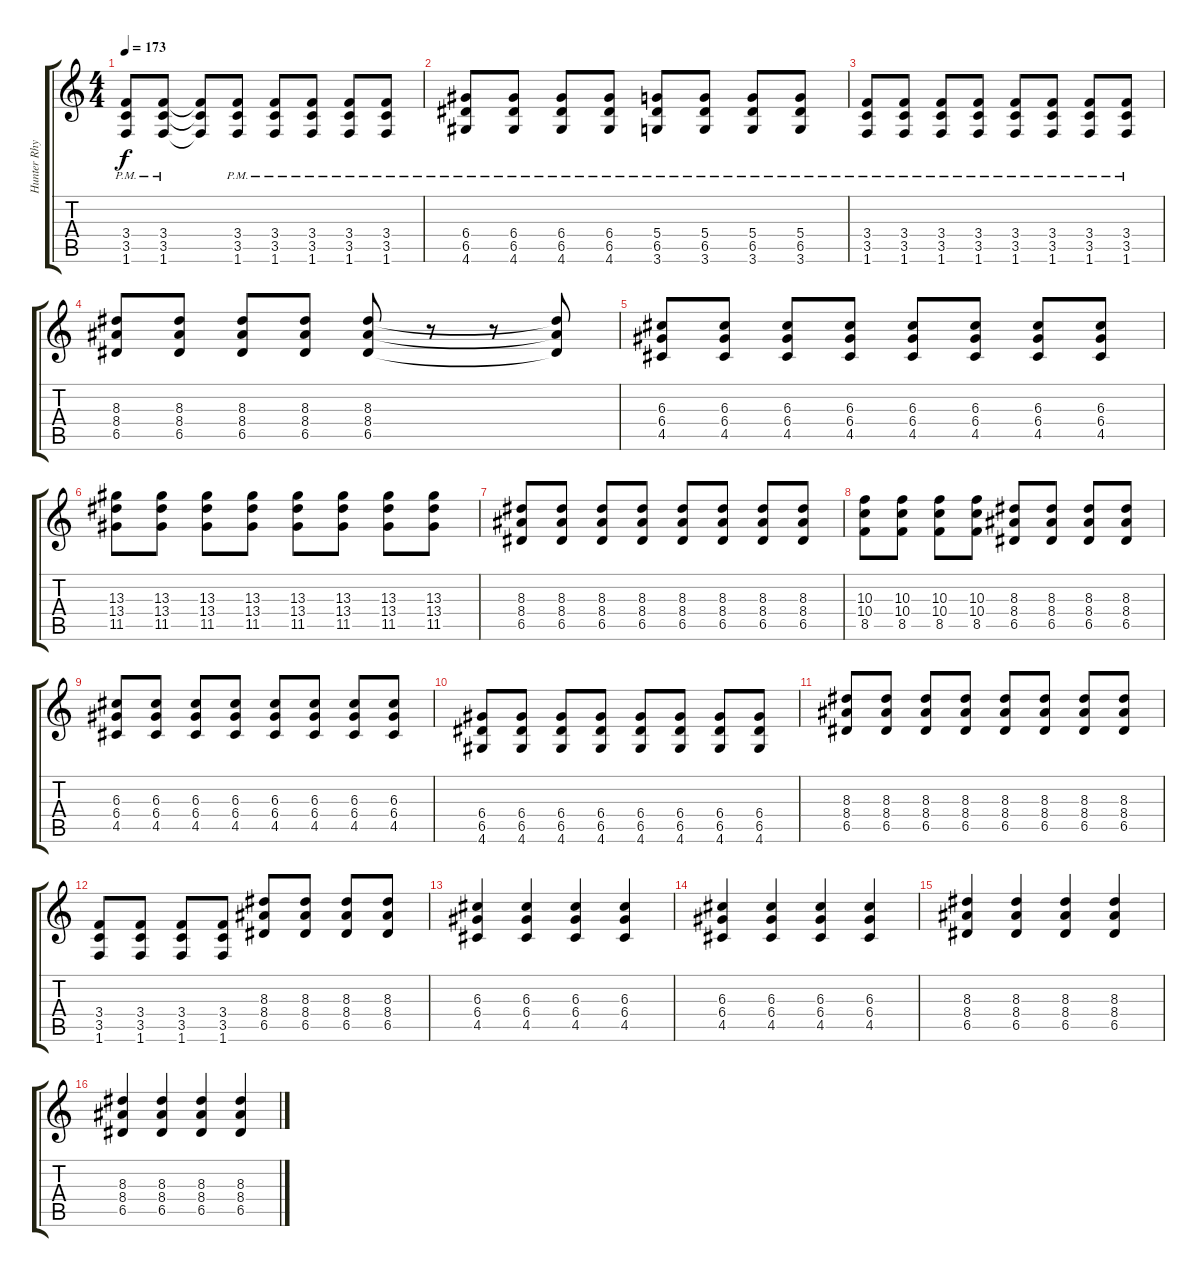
\track ("Hunter Rhythm" "Hunter Rhy") {instrument distortionguitar}
\staff {score tabs}
\tuning (E4 B3 G3 D3 A2 E2) {hide}
\ts (4 4)
\tempo 173
\clef g2
\ks c
(3.4{pm} 3.5{pm} 1.6{pm}).8{dy f} (3.4{pm} 3.5{pm} 1.6{pm}).8 (3.4{t} 3.5{t} 1.6{t}).8 (3.4{pm} 3.5{pm} 1.6{pm}).8 (3.4{pm} 3.5{pm} 1.6{pm}).8 (3.4{pm} 3.5{pm} 1.6{pm}).8 (3.4{pm} 3.5{pm} 1.6{pm}).8 (3.4{pm} 3.5{pm} 1.6{pm}).8 |
(6.4{pm} 6.5{pm} 4.6{pm}).8 (6.4{pm} 6.5{pm} 4.6{pm}).8 (6.4{pm} 6.5{pm} 4.6{pm}).8 (6.4{pm} 6.5{pm} 4.6{pm}).8 (5.4{pm} 6.5{pm} 3.6{pm}).8 (5.4{pm} 6.5{pm} 3.6{pm}).8 (5.4{pm} 6.5{pm} 3.6{pm}).8 (5.4{pm} 6.5{pm} 3.6{pm}).8 |
(3.4{pm} 3.5{pm} 1.6{pm}).8 (3.4{pm} 3.5{pm} 1.6{pm}).8 (3.4{pm} 3.5{pm} 1.6{pm}).8 (3.4{pm} 3.5{pm} 1.6{pm}).8 (3.4{pm} 3.5{pm} 1.6{pm}).8 (3.4{pm} 3.5{pm} 1.6{pm}).8 (3.4{pm} 3.5{pm} 1.6{pm}).8 (3.4{pm} 3.5{pm} 1.6{pm}).8 |
(8.3 8.4 6.5).8 (8.3 8.4 6.5).8 (8.3 8.4 6.5).8 (8.3 8.4 6.5).8 (8.3 8.4 6.5).8 r.8 r.8 (8.3{t} 8.4{t} 6.5{t}).8 |
(6.3 6.4 4.5).8 (6.3 6.4 4.5).8 (6.3 6.4 4.5).8 (6.3 6.4 4.5).8 (6.3 6.4 4.5).8 (6.3 6.4 4.5).8 (6.3 6.4 4.5).8 (6.3 6.4 4.5).8 |
(13.3 13.4 11.5).8 (13.3 13.4 11.5).8 (13.3 13.4 11.5).8 (13.3 13.4 11.5).8 (13.3 13.4 11.5).8 (13.3 13.4 11.5).8 (13.3 13.4 11.5).8 (13.3 13.4 11.5).8 |
(8.3 8.4 6.5).8 (8.3 8.4 6.5).8 (8.3 8.4 6.5).8 (8.3 8.4 6.5).8 (8.3 8.4 6.5).8 (8.3 8.4 6.5).8 (8.3 8.4 6.5).8 (8.3 8.4 6.5).8 |
(10.3 10.4 8.5).8 (10.3 10.4 8.5).8 (10.3 10.4 8.5).8 (10.3 10.4 8.5).8 (8.3 8.4 6.5).8 (8.3 8.4 6.5).8 (8.3 8.4 6.5).8 (8.3 8.4 6.5).8 |
(6.3 6.4 4.5).8 (6.3 6.4 4.5).8 (6.3 6.4 4.5).8 (6.3 6.4 4.5).8 (6.3 6.4 4.5).8 (6.3 6.4 4.5).8 (6.3 6.4 4.5).8 (6.3 6.4 4.5).8 |
(6.4 6.5 4.6).8 (6.4 6.5 4.6).8 (6.4 6.5 4.6).8 (6.4 6.5 4.6).8 (6.4 6.5 4.6).8 (6.4 6.5 4.6).8 (6.4 6.5 4.6).8 (6.4 6.5 4.6).8 |
(8.3 8.4 6.5).8 (8.3 8.4 6.5).8 (8.3 8.4 6.5).8 (8.3 8.4 6.5).8 (8.3 8.4 6.5).8 (8.3 8.4 6.5).8 (8.3 8.4 6.5).8 (8.3 8.4 6.5).8 |
(3.4 3.5 1.6).8 (3.4 3.5 1.6).8 (3.4 3.5 1.6).8 (3.4 3.5 1.6).8 (8.3 8.4 6.5).8 (8.3 8.4 6.5).8 (8.3 8.4 6.5).8 (8.3 8.4 6.5).8 |
(6.3 6.4 4.5).4 (6.3 6.4 4.5).4 (6.3 6.4 4.5).4 (6.3 6.4 4.5).4 |
(6.3 6.4 4.5).4 (6.3 6.4 4.5).4 (6.3 6.4 4.5).4 (6.3 6.4 4.5).4 |
(8.3 8.4 6.5).4 (8.3 8.4 6.5).4 (8.3 8.4 6.5).4 (8.3 8.4 6.5).4 |
(8.3 8.4 6.5).4 (8.3 8.4 6.5).4 (8.3 8.4 6.5).4 (8.3 8.4 6.5).4
